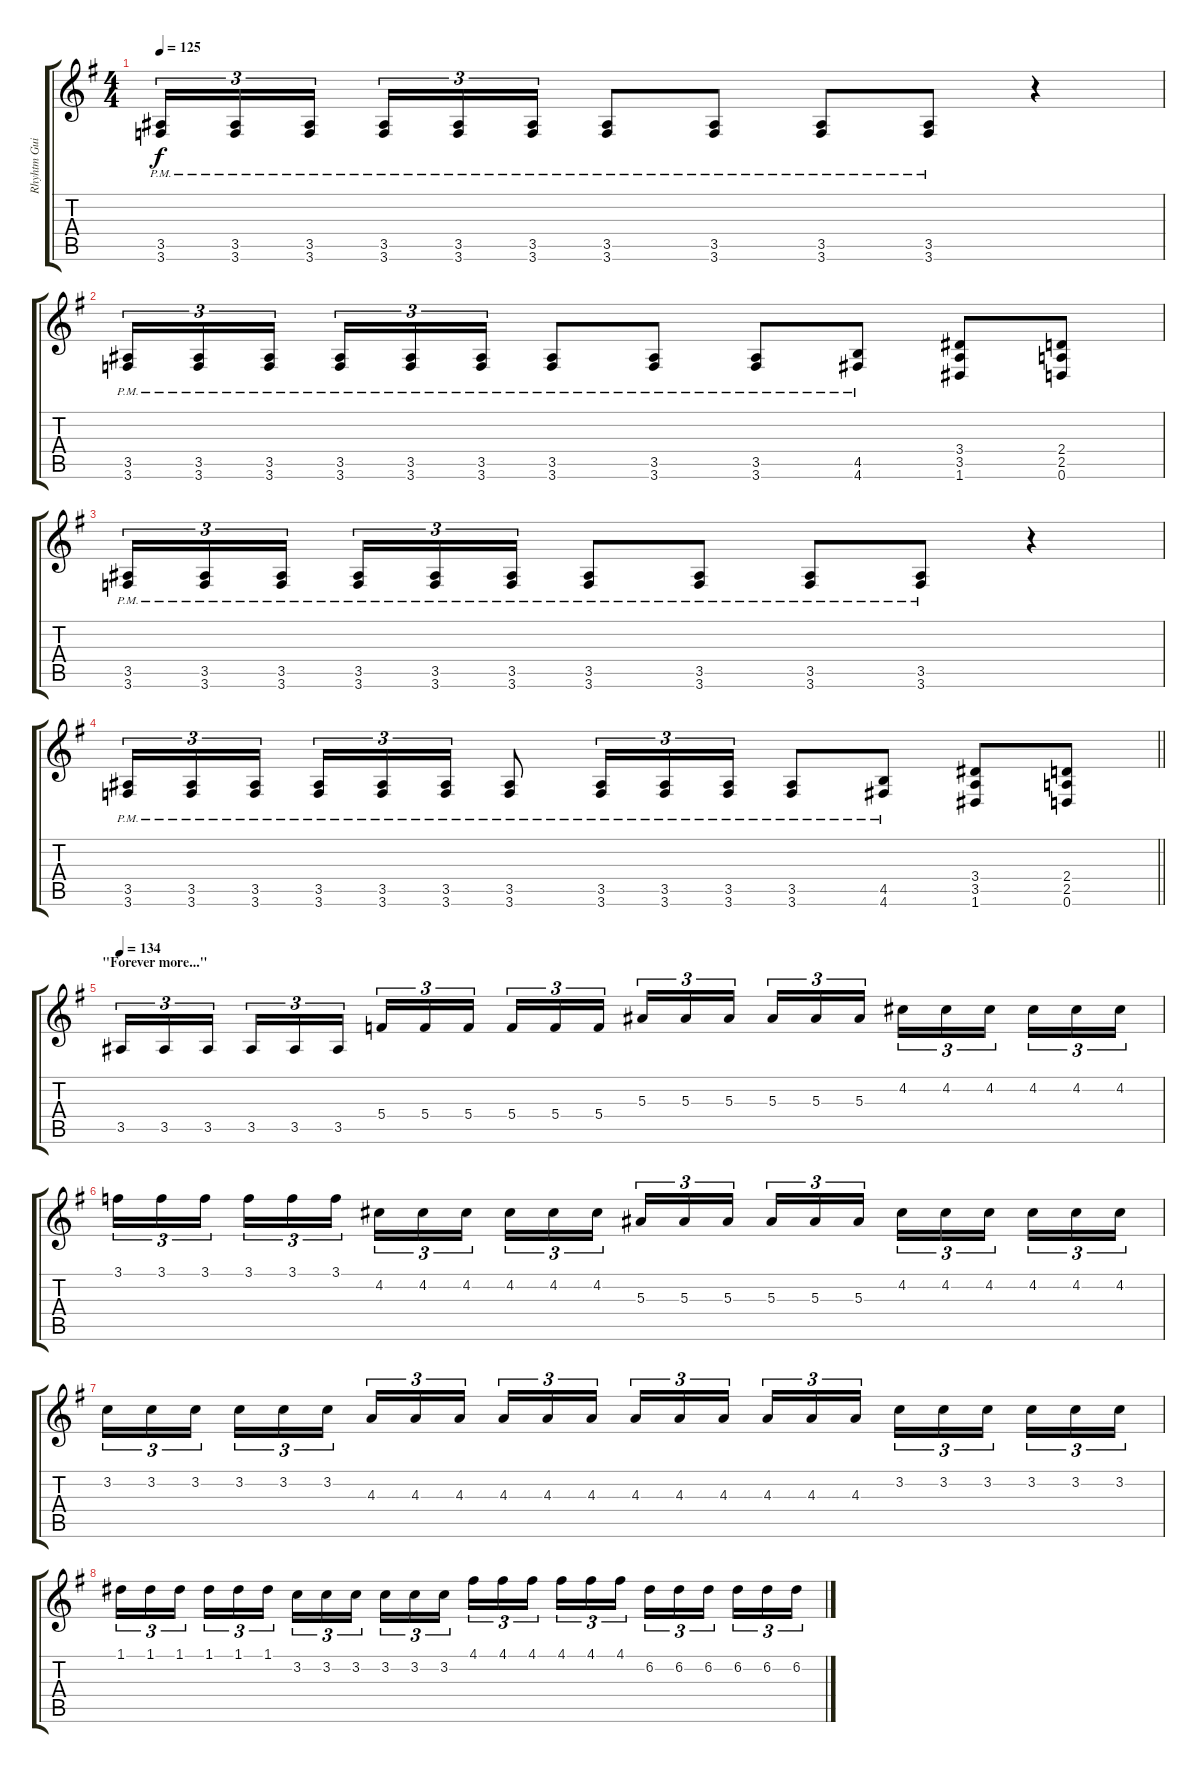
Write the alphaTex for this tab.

\track ("Rhyhtm Guitars" "Rhyhtm Gui") {instrument distortionguitar}
\staff {score tabs}
\tuning (D4 A3 F3 C3 G2 D2) {hide}
\ts (4 4)
\tempo 125
\clef g2
\ks g
(3.5{pm} 3.6{pm}).16{tu (3 2) dy f} (3.5{pm} 3.6{pm}).16{tu (3 2)} (3.5{pm} 3.6{pm}).16{tu (3 2) beam splitsecondary} (3.5{pm} 3.6{pm}).16{tu (3 2)} (3.5{pm} 3.6{pm}).16{tu (3 2)} (3.5{pm} 3.6{pm}).16{tu (3 2)} (3.5{pm} 3.6{pm}).8 (3.5{pm} 3.6{pm}).8 (3.5{pm} 3.6{pm}).8 (3.5{pm} 3.6{pm}).8 r.4 |
(3.5{pm} 3.6{pm}).16{tu (3 2)} (3.5{pm} 3.6{pm}).16{tu (3 2)} (3.5{pm} 3.6{pm}).16{tu (3 2) beam splitsecondary} (3.5{pm} 3.6{pm}).16{tu (3 2)} (3.5{pm} 3.6{pm}).16{tu (3 2)} (3.5{pm} 3.6{pm}).16{tu (3 2)} (3.5{pm} 3.6{pm}).8 (3.5{pm} 3.6{pm}).8 (3.5{pm} 3.6{pm}).8 (4.5{pm} 4.6{pm}).8 (3.4 3.5 1.6).8 (2.4 2.5 0.6).8 |
(3.5{pm} 3.6{pm}).16{tu (3 2)} (3.5{pm} 3.6{pm}).16{tu (3 2)} (3.5{pm} 3.6{pm}).16{tu (3 2) beam splitsecondary} (3.5{pm} 3.6{pm}).16{tu (3 2)} (3.5{pm} 3.6{pm}).16{tu (3 2)} (3.5{pm} 3.6{pm}).16{tu (3 2)} (3.5{pm} 3.6{pm}).8 (3.5{pm} 3.6{pm}).8 (3.5{pm} 3.6{pm}).8 (3.5{pm} 3.6{pm}).8 r.4 |
\barLineRight lightlight
(3.5{pm} 3.6{pm}).16{tu (3 2)} (3.5{pm} 3.6{pm}).16{tu (3 2)} (3.5{pm} 3.6{pm}).16{tu (3 2) beam splitsecondary} (3.5{pm} 3.6{pm}).16{tu (3 2)} (3.5{pm} 3.6{pm}).16{tu (3 2)} (3.5{pm} 3.6{pm}).16{tu (3 2)} (3.5{pm} 3.6{pm}).8 (3.5{pm} 3.6{pm}).16{tu (3 2)} (3.5{pm} 3.6{pm}).16{tu (3 2)} (3.5{pm} 3.6{pm}).16{tu (3 2)} (3.5{pm} 3.6{pm}).8 (4.5{pm} 4.6{pm}).8 (3.4 3.5 1.6).8 (2.4 2.5 0.6).8 |
\section ("" "\"Forever more...\"")
\tempo 134
3.5.16{tu (3 2)} 3.5.16{tu (3 2)} 3.5.16{tu (3 2) beam splitsecondary} 3.5.16{tu (3 2)} 3.5.16{tu (3 2)} 3.5.16{tu (3 2)} 5.4.16{tu (3 2)} 5.4.16{tu (3 2)} 5.4.16{tu (3 2) beam splitsecondary} 5.4.16{tu (3 2)} 5.4.16{tu (3 2)} 5.4.16{tu (3 2)} 5.3.16{tu (3 2)} 5.3.16{tu (3 2)} 5.3.16{tu (3 2) beam splitsecondary} 5.3.16{tu (3 2)} 5.3.16{tu (3 2)} 5.3.16{tu (3 2)} 4.2.16{tu (3 2)} 4.2.16{tu (3 2)} 4.2.16{tu (3 2) beam splitsecondary} 4.2.16{tu (3 2)} 4.2.16{tu (3 2)} 4.2.16{tu (3 2)} |
3.1.16{tu (3 2)} 3.1.16{tu (3 2)} 3.1.16{tu (3 2) beam splitsecondary} 3.1.16{tu (3 2)} 3.1.16{tu (3 2)} 3.1.16{tu (3 2)} 4.2.16{tu (3 2)} 4.2.16{tu (3 2)} 4.2.16{tu (3 2) beam splitsecondary} 4.2.16{tu (3 2)} 4.2.16{tu (3 2)} 4.2.16{tu (3 2)} 5.3.16{tu (3 2)} 5.3.16{tu (3 2)} 5.3.16{tu (3 2) beam splitsecondary} 5.3.16{tu (3 2)} 5.3.16{tu (3 2)} 5.3.16{tu (3 2)} 4.2.16{tu (3 2)} 4.2.16{tu (3 2)} 4.2.16{tu (3 2) beam splitsecondary} 4.2.16{tu (3 2)} 4.2.16{tu (3 2)} 4.2.16{tu (3 2)} |
3.2.16{tu (3 2)} 3.2.16{tu (3 2)} 3.2.16{tu (3 2) beam splitsecondary} 3.2.16{tu (3 2)} 3.2.16{tu (3 2)} 3.2.16{tu (3 2)} 4.3.16{tu (3 2)} 4.3.16{tu (3 2)} 4.3.16{tu (3 2) beam splitsecondary} 4.3.16{tu (3 2)} 4.3.16{tu (3 2)} 4.3.16{tu (3 2)} 4.3.16{tu (3 2)} 4.3.16{tu (3 2)} 4.3.16{tu (3 2) beam splitsecondary} 4.3.16{tu (3 2)} 4.3.16{tu (3 2)} 4.3.16{tu (3 2)} 3.2.16{tu (3 2)} 3.2.16{tu (3 2)} 3.2.16{tu (3 2) beam splitsecondary} 3.2.16{tu (3 2)} 3.2.16{tu (3 2)} 3.2.16{tu (3 2)} |
1.1.16{tu (3 2)} 1.1.16{tu (3 2)} 1.1.16{tu (3 2) beam splitsecondary} 1.1.16{tu (3 2)} 1.1.16{tu (3 2)} 1.1.16{tu (3 2)} 3.2.16{tu (3 2)} 3.2.16{tu (3 2)} 3.2.16{tu (3 2) beam splitsecondary} 3.2.16{tu (3 2)} 3.2.16{tu (3 2)} 3.2.16{tu (3 2)} 4.1.16{tu (3 2)} 4.1.16{tu (3 2)} 4.1.16{tu (3 2) beam splitsecondary} 4.1.16{tu (3 2)} 4.1.16{tu (3 2)} 4.1.16{tu (3 2)} 6.2.16{tu (3 2)} 6.2.16{tu (3 2)} 6.2.16{tu (3 2) beam splitsecondary} 6.2.16{tu (3 2)} 6.2.16{tu (3 2)} 6.2.16{tu (3 2)}
